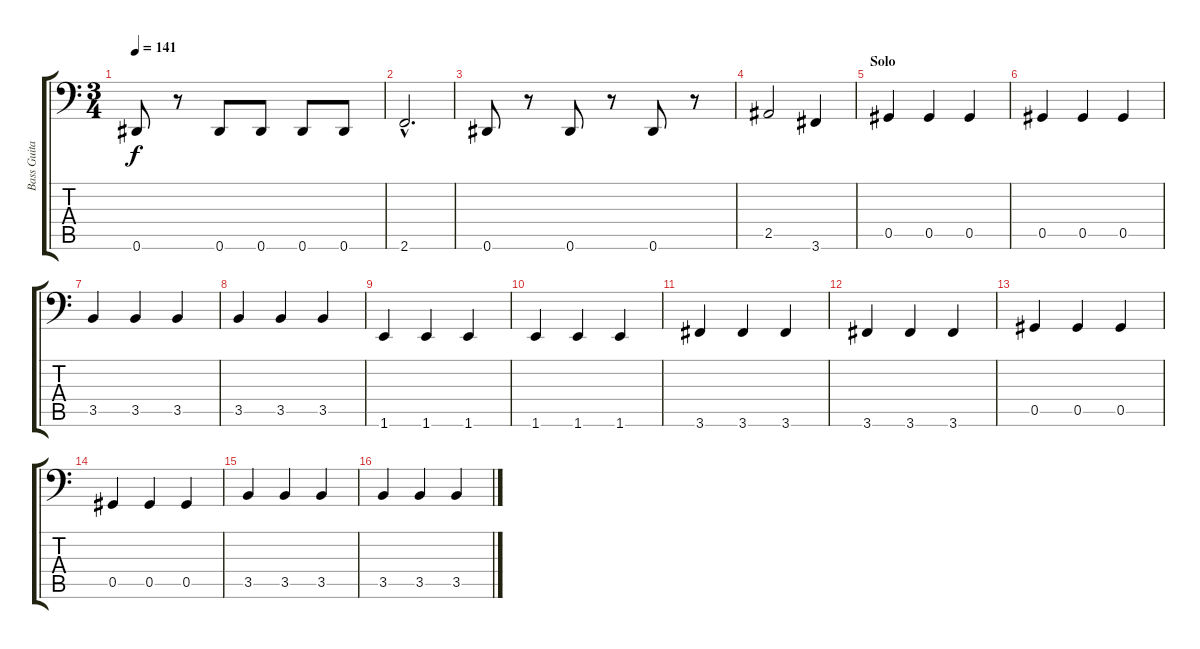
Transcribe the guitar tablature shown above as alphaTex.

\track ("Bass Guitar" "Bass Guita") {instrument electricbassfinger}
\staff {score tabs}
\tuning (Eb3 Bb2 Gb2 Db2 Ab1 Eb1) {hide}
\ts (3 4)
\tempo 141
\clef f4
\ks c
0.6.8{dy f} r.8 0.6.8 0.6.8 0.6.8 0.6.8 |
2.6{hac}.2{d} |
0.6.8 r.8 0.6.8 r.8 0.6.8 r.8 |
2.5.2 3.6.4 |
\section ("" "Solo")
0.5.4 0.5.4 0.5.4 |
0.5.4 0.5.4 0.5.4 |
3.5.4 3.5.4 3.5.4 |
3.5.4 3.5.4 3.5.4 |
1.6.4 1.6.4 1.6.4 |
1.6.4 1.6.4 1.6.4 |
3.6.4 3.6.4 3.6.4 |
3.6.4 3.6.4 3.6.4 |
0.5.4 0.5.4 0.5.4 |
0.5.4 0.5.4 0.5.4 |
3.5.4 3.5.4 3.5.4 |
3.5.4 3.5.4 3.5.4
